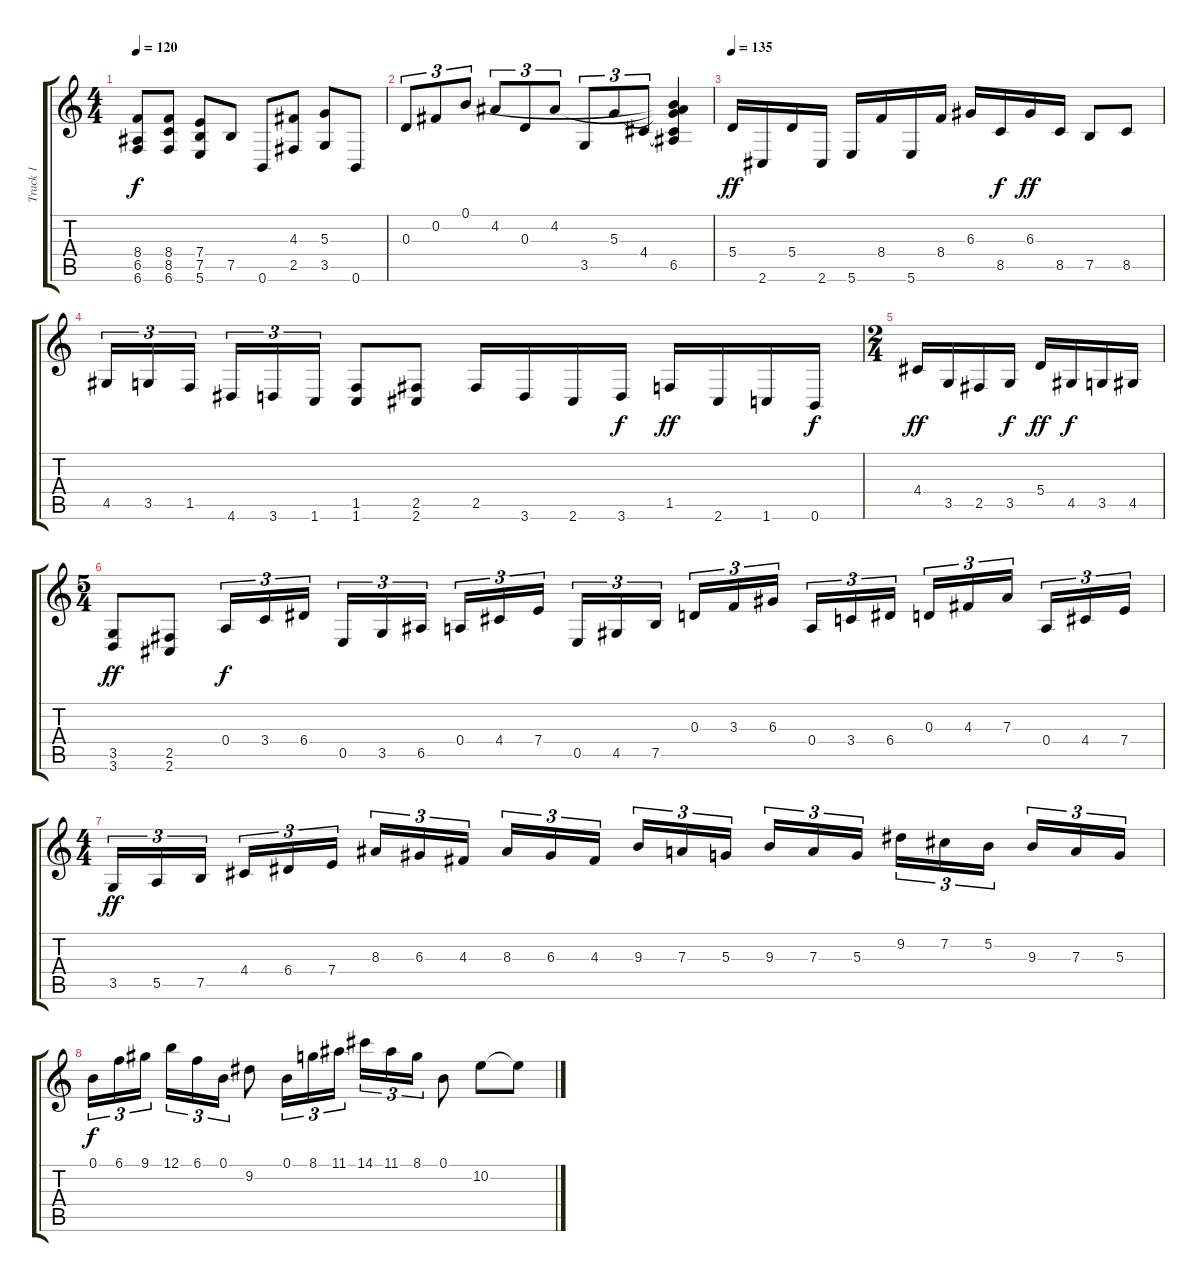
\track ("Track 1" "Track 1") {instrument distortionguitar}
\staff {score tabs}
\tuning (B3 Gb3 D3 A2 E2 B1) {hide}
\ts (4 4)
\tempo 120
\clef g2
\ks c
(8.4 6.5 6.6).8{dy f} (8.4 8.5 6.6).8 (7.4 7.5 5.6).8 7.5.8 0.6.8 (4.3 2.5).8 (5.3 3.5).8 0.6.8 |
0.3.8{tu (3 2)} 0.2.8{tu (3 2)} 0.1.8{tu (3 2)} 4.2.8{tu (3 2)} 0.3.8{tu (3 2)} 4.2.8{tu (3 2)} 3.5.8{tu (3 2)} 5.3.8{tu (3 2)} 4.4.8{tu (3 2)} (0.1{t} 4.2{t} 5.3{t} 4.4{t} 6.5).4 |
\tempo 135
5.4.16{dy ff} 2.6.16 5.4.16 2.6.16 5.6.16 8.4.16 5.6.16 8.4.16 6.3.16 8.5.16{dy f} 6.3.16{dy ff} 8.5.16 7.5.8 8.5.8 |
4.5.16{tu (3 2)} 3.5.16{tu (3 2)} 1.5.16{tu (3 2) beam splitsecondary} 4.6.16{tu (3 2)} 3.6.16{tu (3 2)} 1.6.16{tu (3 2)} (1.5 1.6).8 (2.5 2.6).8 2.5.16 3.6.16 2.6.16 3.6.16{dy f} 1.5.16{dy ff} 2.6.16 1.6.16 0.6.16{dy f} |
\ts (2 4)
4.4.16{dy ff} 3.5.16 2.5.16 3.5.16{dy f} 5.4.16{dy ff} 4.5.16{dy f} 3.5.16 4.5.16 |
\ts (5 4)
(3.5 3.6).8{dy ff} (2.5 2.6).8 0.4.16{tu (3 2) dy f} 3.4.16{tu (3 2)} 6.4.16{tu (3 2) beam splitsecondary} 0.5.16{tu (3 2)} 3.5.16{tu (3 2)} 6.5.16{tu (3 2)} 0.4.16{tu (3 2)} 4.4.16{tu (3 2)} 7.4.16{tu (3 2) beam splitsecondary} 0.5.16{tu (3 2)} 4.5.16{tu (3 2)} 7.5.16{tu (3 2)} 0.3.16{tu (3 2)} 3.3.16{tu (3 2)} 6.3.16{tu (3 2) beam splitsecondary} 0.4.16{tu (3 2)} 3.4.16{tu (3 2)} 6.4.16{tu (3 2)} 0.3.16{tu (3 2)} 4.3.16{tu (3 2)} 7.3.16{tu (3 2) beam splitsecondary} 0.4.16{tu (3 2)} 4.4.16{tu (3 2)} 7.4.16{tu (3 2)} |
\ts (4 4)
3.5.16{tu (3 2) dy ff} 5.5.16{tu (3 2)} 7.5.16{tu (3 2) beam splitsecondary} 4.4.16{tu (3 2)} 6.4.16{tu (3 2)} 7.4.16{tu (3 2)} 8.3.16{tu (3 2)} 6.3.16{tu (3 2)} 4.3.16{tu (3 2) beam splitsecondary} 8.3.16{tu (3 2)} 6.3.16{tu (3 2)} 4.3.16{tu (3 2)} 9.3.16{tu (3 2)} 7.3.16{tu (3 2)} 5.3.16{tu (3 2) beam splitsecondary} 9.3.16{tu (3 2)} 7.3.16{tu (3 2)} 5.3.16{tu (3 2)} 9.2.16{tu (3 2)} 7.2.16{tu (3 2)} 5.2.16{tu (3 2) beam splitsecondary} 9.3.16{tu (3 2)} 7.3.16{tu (3 2)} 5.3.16{tu (3 2)} |
0.1.16{tu (3 2) dy f} 6.1.16{tu (3 2)} 9.1.16{tu (3 2) beam splitsecondary} 12.1.16{tu (3 2)} 6.1.16{tu (3 2)} 0.1.16{tu (3 2)} 9.2.8 0.1.16{tu (3 2)} 8.1.16{tu (3 2)} 11.1.16{tu (3 2)} 14.1.16{tu (3 2)} 11.1.16{tu (3 2)} 8.1.16{tu (3 2)} 0.1.8 10.2.8 10.2{t}.8
